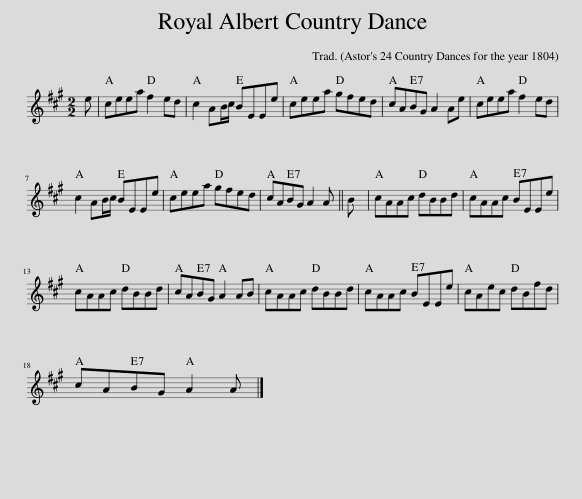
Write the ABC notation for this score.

X:1
L:1/8
M:2/2
I:linebreak $
K:A
V:1 treble
V:1
 e | ceea f2 ed | c2 AB/c/ BEEe | ceea gfed | cABG A2 Ae | %5
 ceea f2 ed |$ c2 AB/c/ BEEe | ceea gfed | cABG A2 A || B | %10
 cAAc dBBd | cAAc BEEe |$ cAAc dBBd | cABG A2 AB | cAAc dBBd | %15
 cAAc BEEe | cAec dBfd |$ cABG A2 A |] %18
